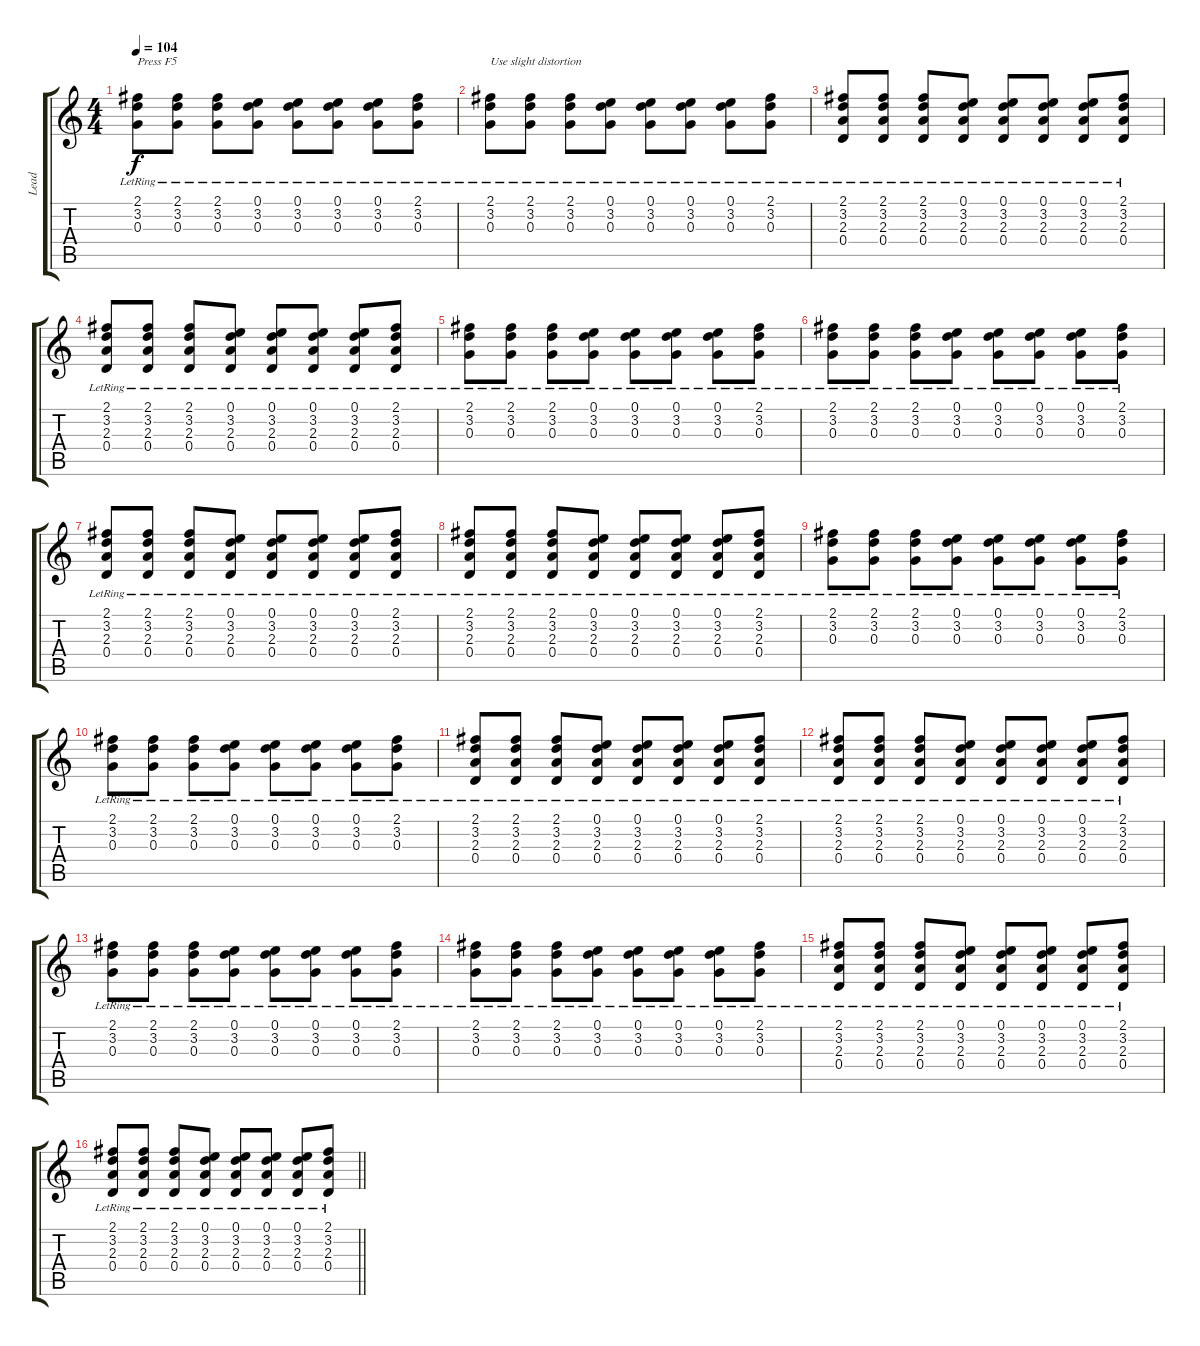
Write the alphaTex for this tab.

\track ("Lead" "Lead") {instrument electricguitarclean}
\staff {score tabs}
\tuning (E4 B3 G3 D3 A2 E2) {hide}
\ts (4 4)
\tempo 104
\clef g2
\ks c
(2.1{lr} 3.2{lr} 0.3{lr}).8{txt "Press F5" dy f instrument electricguitarclean} (2.1{lr} 3.2{lr} 0.3{lr}).8 (2.1{lr} 3.2{lr} 0.3{lr}).8 (0.1{lr} 3.2{lr} 0.3{lr}).8 (0.1{lr} 3.2{lr} 0.3{lr}).8 (0.1{lr} 3.2{lr} 0.3{lr}).8 (0.1{lr} 3.2{lr} 0.3{lr}).8 (2.1{lr} 3.2{lr} 0.3{lr}).8 |
(2.1{lr} 3.2{lr} 0.3{lr}).8{txt "Use slight distortion"} (2.1{lr} 3.2{lr} 0.3{lr}).8 (2.1{lr} 3.2{lr} 0.3{lr}).8 (0.1{lr} 3.2{lr} 0.3{lr}).8 (0.1{lr} 3.2{lr} 0.3{lr}).8 (0.1{lr} 3.2{lr} 0.3{lr}).8 (0.1{lr} 3.2{lr} 0.3{lr}).8 (2.1{lr} 3.2{lr} 0.3{lr}).8 |
(2.1{lr} 3.2{lr} 2.3{lr} 0.4{lr}).8 (2.1{lr} 3.2{lr} 2.3{lr} 0.4{lr}).8 (2.1{lr} 3.2{lr} 2.3{lr} 0.4{lr}).8 (0.1{lr} 3.2{lr} 2.3{lr} 0.4{lr}).8 (0.1{lr} 3.2{lr} 2.3{lr} 0.4{lr}).8 (0.1{lr} 3.2{lr} 2.3{lr} 0.4{lr}).8 (0.1{lr} 3.2{lr} 2.3{lr} 0.4{lr}).8 (2.1{lr} 3.2{lr} 2.3{lr} 0.4{lr}).8 |
(2.1{lr} 3.2{lr} 2.3{lr} 0.4{lr}).8 (2.1{lr} 3.2{lr} 2.3{lr} 0.4{lr}).8 (2.1{lr} 3.2{lr} 2.3{lr} 0.4{lr}).8 (0.1{lr} 3.2{lr} 2.3{lr} 0.4{lr}).8 (0.1{lr} 3.2{lr} 2.3{lr} 0.4{lr}).8 (0.1{lr} 3.2{lr} 2.3{lr} 0.4{lr}).8 (0.1{lr} 3.2{lr} 2.3{lr} 0.4{lr}).8 (2.1{lr} 3.2{lr} 2.3{lr} 0.4{lr}).8 |
(2.1{lr} 3.2{lr} 0.3{lr}).8 (2.1{lr} 3.2{lr} 0.3{lr}).8 (2.1{lr} 3.2{lr} 0.3{lr}).8 (0.1{lr} 3.2{lr} 0.3{lr}).8 (0.1{lr} 3.2{lr} 0.3{lr}).8 (0.1{lr} 3.2{lr} 0.3{lr}).8 (0.1{lr} 3.2{lr} 0.3{lr}).8 (2.1{lr} 3.2{lr} 0.3{lr}).8 |
(2.1{lr} 3.2{lr} 0.3{lr}).8 (2.1{lr} 3.2{lr} 0.3{lr}).8 (2.1{lr} 3.2{lr} 0.3{lr}).8 (0.1{lr} 3.2{lr} 0.3{lr}).8 (0.1{lr} 3.2{lr} 0.3{lr}).8 (0.1{lr} 3.2{lr} 0.3{lr}).8 (0.1{lr} 3.2{lr} 0.3{lr}).8 (2.1{lr} 3.2{lr} 0.3{lr}).8 |
(2.1{lr} 3.2{lr} 2.3{lr} 0.4{lr}).8 (2.1{lr} 3.2{lr} 2.3{lr} 0.4{lr}).8 (2.1{lr} 3.2{lr} 2.3{lr} 0.4{lr}).8 (0.1{lr} 3.2{lr} 2.3{lr} 0.4{lr}).8 (0.1{lr} 3.2{lr} 2.3{lr} 0.4{lr}).8 (0.1{lr} 3.2{lr} 2.3{lr} 0.4{lr}).8 (0.1{lr} 3.2{lr} 2.3{lr} 0.4{lr}).8 (2.1{lr} 3.2{lr} 2.3{lr} 0.4{lr}).8 |
(2.1{lr} 3.2{lr} 2.3{lr} 0.4{lr}).8 (2.1{lr} 3.2{lr} 2.3{lr} 0.4{lr}).8 (2.1{lr} 3.2{lr} 2.3{lr} 0.4{lr}).8 (0.1{lr} 3.2{lr} 2.3{lr} 0.4{lr}).8 (0.1{lr} 3.2{lr} 2.3{lr} 0.4{lr}).8 (0.1{lr} 3.2{lr} 2.3{lr} 0.4{lr}).8 (0.1{lr} 3.2{lr} 2.3{lr} 0.4{lr}).8 (2.1{lr} 3.2{lr} 2.3{lr} 0.4{lr}).8 |
(2.1{lr} 3.2{lr} 0.3{lr}).8 (2.1{lr} 3.2{lr} 0.3{lr}).8 (2.1{lr} 3.2{lr} 0.3{lr}).8 (0.1{lr} 3.2{lr} 0.3{lr}).8 (0.1{lr} 3.2{lr} 0.3{lr}).8 (0.1{lr} 3.2{lr} 0.3{lr}).8 (0.1{lr} 3.2{lr} 0.3{lr}).8 (2.1{lr} 3.2{lr} 0.3{lr}).8 |
(2.1{lr} 3.2{lr} 0.3{lr}).8 (2.1{lr} 3.2{lr} 0.3{lr}).8 (2.1{lr} 3.2{lr} 0.3{lr}).8 (0.1{lr} 3.2{lr} 0.3{lr}).8 (0.1{lr} 3.2{lr} 0.3{lr}).8 (0.1{lr} 3.2{lr} 0.3{lr}).8 (0.1{lr} 3.2{lr} 0.3{lr}).8 (2.1{lr} 3.2{lr} 0.3{lr}).8 |
(2.1{lr} 3.2{lr} 2.3{lr} 0.4{lr}).8 (2.1{lr} 3.2{lr} 2.3{lr} 0.4{lr}).8 (2.1{lr} 3.2{lr} 2.3{lr} 0.4{lr}).8 (0.1{lr} 3.2{lr} 2.3{lr} 0.4{lr}).8 (0.1{lr} 3.2{lr} 2.3{lr} 0.4{lr}).8 (0.1{lr} 3.2{lr} 2.3{lr} 0.4{lr}).8 (0.1{lr} 3.2{lr} 2.3{lr} 0.4{lr}).8 (2.1{lr} 3.2{lr} 2.3{lr} 0.4{lr}).8 |
(2.1{lr} 3.2{lr} 2.3{lr} 0.4{lr}).8 (2.1{lr} 3.2{lr} 2.3{lr} 0.4{lr}).8 (2.1{lr} 3.2{lr} 2.3{lr} 0.4{lr}).8 (0.1{lr} 3.2{lr} 2.3{lr} 0.4{lr}).8 (0.1{lr} 3.2{lr} 2.3{lr} 0.4{lr}).8 (0.1{lr} 3.2{lr} 2.3{lr} 0.4{lr}).8 (0.1{lr} 3.2{lr} 2.3{lr} 0.4{lr}).8 (2.1{lr} 3.2{lr} 2.3{lr} 0.4{lr}).8 |
(2.1{lr} 3.2{lr} 0.3{lr}).8 (2.1{lr} 3.2{lr} 0.3{lr}).8 (2.1{lr} 3.2{lr} 0.3{lr}).8 (0.1{lr} 3.2{lr} 0.3{lr}).8 (0.1{lr} 3.2{lr} 0.3{lr}).8 (0.1{lr} 3.2{lr} 0.3{lr}).8 (0.1{lr} 3.2{lr} 0.3{lr}).8 (2.1{lr} 3.2{lr} 0.3{lr}).8 |
(2.1{lr} 3.2{lr} 0.3{lr}).8 (2.1{lr} 3.2{lr} 0.3{lr}).8 (2.1{lr} 3.2{lr} 0.3{lr}).8 (0.1{lr} 3.2{lr} 0.3{lr}).8 (0.1{lr} 3.2{lr} 0.3{lr}).8 (0.1{lr} 3.2{lr} 0.3{lr}).8 (0.1{lr} 3.2{lr} 0.3{lr}).8 (2.1{lr} 3.2{lr} 0.3{lr}).8 |
(2.1{lr} 3.2{lr} 2.3{lr} 0.4{lr}).8 (2.1{lr} 3.2{lr} 2.3{lr} 0.4{lr}).8 (2.1{lr} 3.2{lr} 2.3{lr} 0.4{lr}).8 (0.1{lr} 3.2{lr} 2.3{lr} 0.4{lr}).8 (0.1{lr} 3.2{lr} 2.3{lr} 0.4{lr}).8 (0.1{lr} 3.2{lr} 2.3{lr} 0.4{lr}).8 (0.1{lr} 3.2{lr} 2.3{lr} 0.4{lr}).8 (2.1{lr} 3.2{lr} 2.3{lr} 0.4{lr}).8 |
\barLineRight lightlight
(2.1{lr} 3.2{lr} 2.3{lr} 0.4{lr}).8 (2.1{lr} 3.2{lr} 2.3{lr} 0.4{lr}).8 (2.1{lr} 3.2{lr} 2.3{lr} 0.4{lr}).8 (0.1{lr} 3.2{lr} 2.3{lr} 0.4{lr}).8 (0.1{lr} 3.2{lr} 2.3{lr} 0.4{lr}).8 (0.1{lr} 3.2{lr} 2.3{lr} 0.4{lr}).8 (0.1{lr} 3.2{lr} 2.3{lr} 0.4{lr}).8 (2.1{lr} 3.2{lr} 2.3{lr} 0.4{lr}).8
